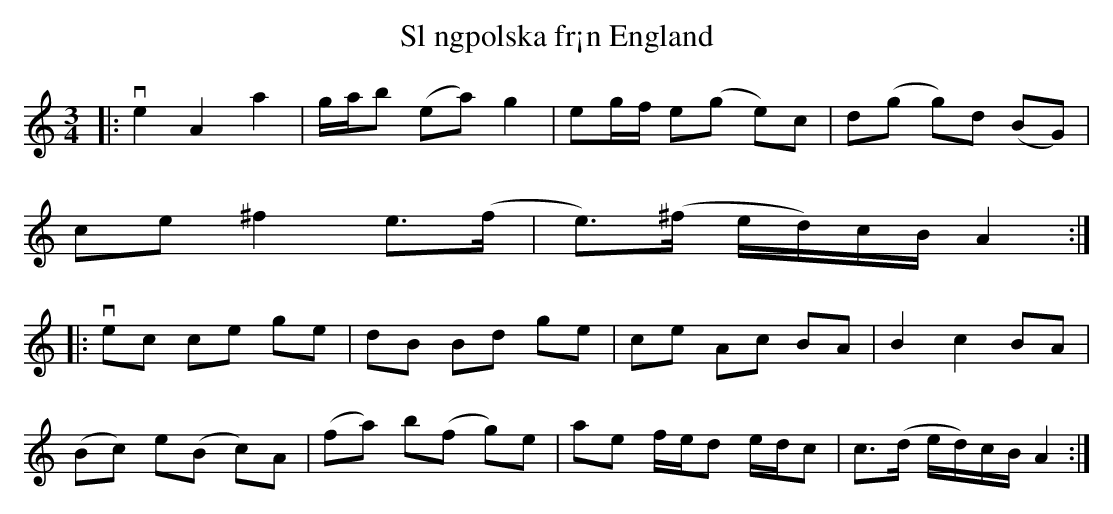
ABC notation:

X:1
T:Sl ngpolska fr¡n England
M:3/4
L:1/8
K:Am
|: ve2 A2 a2 | g/a/b (ea) g2 | eg/f/ e(g e)c | d(g g)d (BG) |
ce ^f2 e>(f |e)>(^f e/d/)c/B/ A2 :|
|:vec ce ge | dB Bd ge | ce Ac BA | B2 c2 BA |
(Bc) e(B c)A | (fa) b(f g)e | ae f/e/d e/d/c | c>(d e/d/)c/B/ A2 :|
